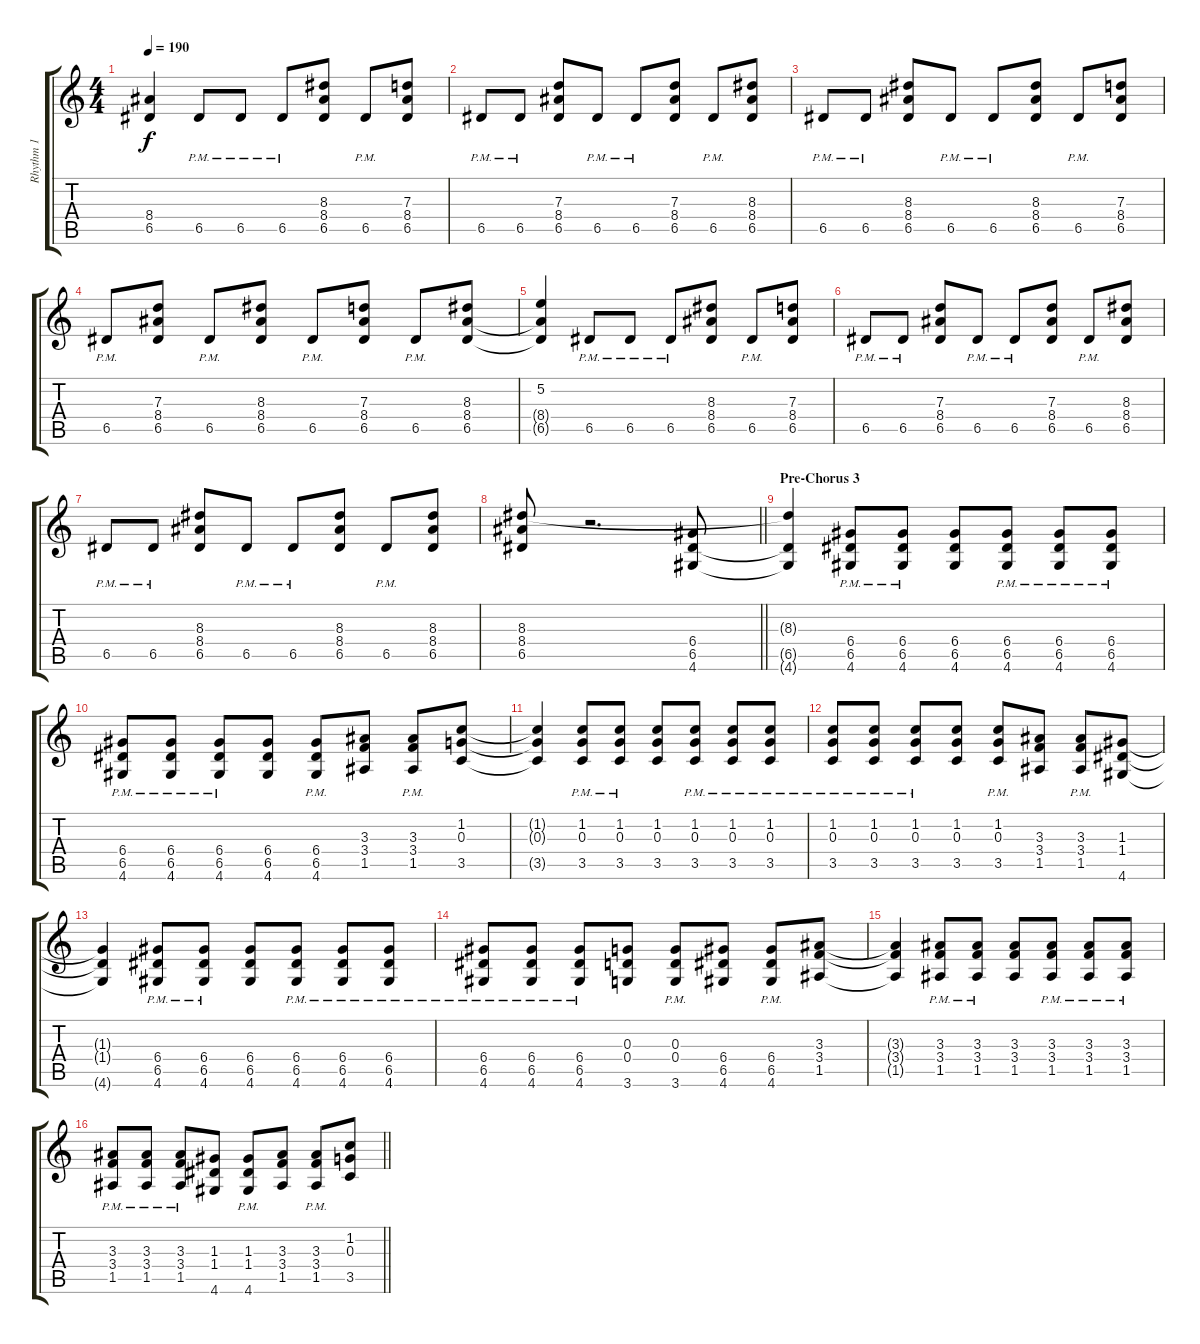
\track ("Rhythm 1" "Rhythm 1") {instrument electricguitarclean}
\staff {score tabs}
\tuning (E4 B3 G3 D3 A2 E2) {hide}
\ts (4 4)
\tempo 190
\clef g2
\ks c
(8.4{t} 6.5{t}).4{dy f} 6.5{pm}.8 6.5{pm}.8 6.5{pm}.8 (8.3 8.4 6.5).8 6.5{pm}.8 (7.3 8.4 6.5).8 |
6.5{pm}.8 6.5{pm}.8 (7.3 8.4 6.5).8 6.5{pm}.8 6.5{pm}.8 (7.3 8.4 6.5).8 6.5{pm}.8 (8.3 8.4 6.5).8 |
6.5{pm}.8 6.5{pm}.8 (8.3 8.4 6.5).8 6.5{pm}.8 6.5{pm}.8 (8.3 8.4 6.5).8 6.5{pm}.8 (7.3 8.4 6.5).8 |
6.5{pm}.8 (7.3 8.4 6.5).8 6.5{pm}.8 (8.3 8.4 6.5).8 6.5{pm}.8 (7.3 8.4 6.5).8 6.5{pm}.8 (8.3 8.4 6.5).8 |
(5.2 8.4{t} 6.5{t}).4 6.5{pm}.8 6.5{pm}.8 6.5{pm}.8 (8.3 8.4 6.5).8 6.5{pm}.8 (7.3 8.4 6.5).8 |
6.5{pm}.8 6.5{pm}.8 (7.3 8.4 6.5).8 6.5{pm}.8 6.5{pm}.8 (7.3 8.4 6.5).8 6.5{pm}.8 (8.3 8.4 6.5).8 |
6.5{pm}.8 6.5{pm}.8 (8.3 8.4 6.5).8 6.5{pm}.8 6.5{pm}.8 (8.3 8.4 6.5).8 6.5{pm}.8 (8.3 8.4 6.5).8 |
\barLineRight lightlight
(8.3 8.4 6.5).8 r.2{d} (6.4 6.5 4.6).8 |
\section ("" "Pre-Chorus 3")
(8.3{t} 6.5{t} 4.6{t}).4 (6.4{pm} 6.5{pm} 4.6{pm}).8 (6.4{pm} 6.5{pm} 4.6{pm}).8 (6.4 6.5 4.6).8 (6.4{pm} 6.5{pm} 4.6{pm}).8 (6.4{pm} 6.5{pm} 4.6{pm}).8 (6.4{pm} 6.5{pm} 4.6{pm}).8 |
(6.4{pm} 6.5{pm} 4.6{pm}).8 (6.4{pm} 6.5{pm} 4.6{pm}).8 (6.4{pm} 6.5{pm} 4.6{pm}).8 (6.4 6.5 4.6).8 (6.4{pm} 6.5{pm} 4.6{pm}).8 (3.3 3.4 1.5).8 (3.3{pm} 3.4{pm} 1.5{pm}).8 (1.2 0.3 3.5).8 |
(1.2{t} 0.3{t} 3.5{t}).4 (1.2{pm} 0.3{pm} 3.5{pm}).8 (1.2{pm} 0.3{pm} 3.5{pm}).8 (1.2 0.3 3.5).8 (1.2{pm} 0.3{pm} 3.5{pm}).8 (1.2{pm} 0.3{pm} 3.5{pm}).8 (1.2{pm} 0.3{pm} 3.5{pm}).8 |
(1.2{pm} 0.3{pm} 3.5{pm}).8 (1.2{pm} 0.3{pm} 3.5{pm}).8 (1.2{pm} 0.3{pm} 3.5{pm}).8 (1.2 0.3 3.5).8 (1.2{pm} 0.3{pm} 3.5{pm}).8 (3.3 3.4 1.5).8 (3.3{pm} 3.4{pm} 1.5{pm}).8 (1.3 1.4 4.6).8 |
(1.3{t} 1.4{t} 4.6{t}).4 (6.4{pm} 6.5{pm} 4.6{pm}).8 (6.4{pm} 6.5{pm} 4.6{pm}).8 (6.4 6.5 4.6).8 (6.4{pm} 6.5{pm} 4.6{pm}).8 (6.4{pm} 6.5{pm} 4.6{pm}).8 (6.4{pm} 6.5{pm} 4.6{pm}).8 |
(6.4{pm} 6.5{pm} 4.6{pm}).8 (6.4{pm} 6.5{pm} 4.6{pm}).8 (6.4{pm} 6.5{pm} 4.6{pm}).8 (0.3 0.4 3.6).8 (0.3{pm} 0.4{pm} 3.6{pm}).8 (6.4 6.5 4.6).8 (6.4{pm} 6.5{pm} 4.6{pm}).8 (3.3 3.4 1.5).8 |
(3.3{t} 3.4{t} 1.5{t}).4 (3.3{pm} 3.4{pm} 1.5{pm}).8 (3.3{pm} 3.4{pm} 1.5{pm}).8 (3.3 3.4 1.5).8 (3.3{pm} 3.4{pm} 1.5{pm}).8 (3.3{pm} 3.4{pm} 1.5{pm}).8 (3.3{pm} 3.4{pm} 1.5{pm}).8 |
\barLineRight lightlight
(3.3{pm} 3.4{pm} 1.5{pm}).8 (3.3{pm} 3.4{pm} 1.5{pm}).8 (3.3{pm} 3.4{pm} 1.5{pm}).8 (1.3 1.4 4.6).8 (1.3{pm} 1.4{pm} 4.6{pm}).8 (3.3 3.4 1.5).8 (3.3{pm} 3.4{pm} 1.5{pm}).8 (1.2 0.3 3.5).8
